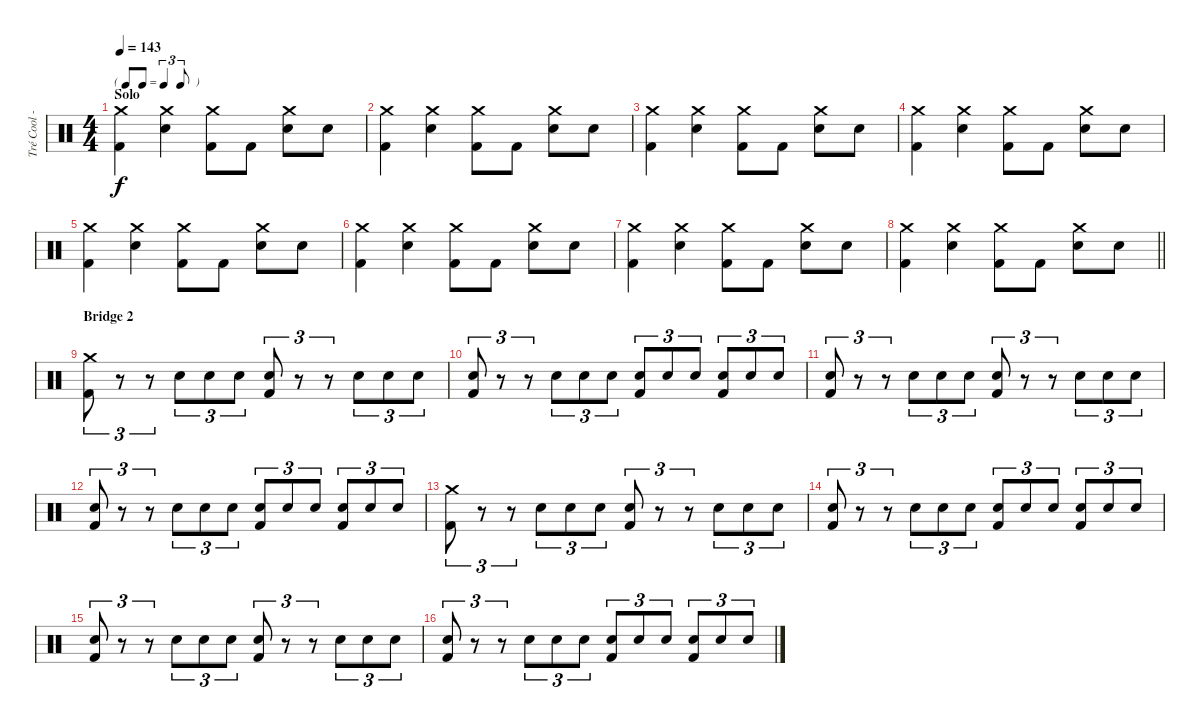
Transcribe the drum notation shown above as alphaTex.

\track ("Tré Cool - Drums" "Tré Cool -") {instrument percussion}
\staff {score}
\articulation defaults
\ts (4 4)
\tf triplet8th
\section ("" "Solo")
\tempo 143
\clef neutral
\ks c
("Crash medium (hit)" "Kick (hit) 2").4{dy f} ("Crash medium (hit)" "Electric Snare (hit)").4 ("Crash medium (hit)" "Kick (hit) 2").8 "Kick (hit) 2".8 ("Crash medium (hit)" "Electric Snare (hit)").8 "Electric Snare (hit)".8 |
("Crash medium (hit)" "Kick (hit) 2").4 ("Crash medium (hit)" "Electric Snare (hit)").4 ("Crash medium (hit)" "Kick (hit) 2").8 "Kick (hit) 2".8 ("Crash medium (hit)" "Electric Snare (hit)").8 "Electric Snare (hit)".8 |
("Crash medium (hit)" "Kick (hit) 2").4 ("Crash medium (hit)" "Electric Snare (hit)").4 ("Crash medium (hit)" "Kick (hit) 2").8 "Kick (hit) 2".8 ("Crash medium (hit)" "Electric Snare (hit)").8 "Electric Snare (hit)".8 |
("Crash medium (hit)" "Kick (hit) 2").4 ("Crash medium (hit)" "Electric Snare (hit)").4 ("Crash medium (hit)" "Kick (hit) 2").8 "Kick (hit) 2".8 ("Crash medium (hit)" "Electric Snare (hit)").8 "Electric Snare (hit)".8 |
("Crash medium (hit)" "Kick (hit) 2").4 ("Crash medium (hit)" "Electric Snare (hit)").4 ("Crash medium (hit)" "Kick (hit) 2").8 "Kick (hit) 2".8 ("Crash medium (hit)" "Electric Snare (hit)").8 "Electric Snare (hit)".8 |
("Crash medium (hit)" "Kick (hit) 2").4 ("Crash medium (hit)" "Electric Snare (hit)").4 ("Crash medium (hit)" "Kick (hit) 2").8 "Kick (hit) 2".8 ("Crash medium (hit)" "Electric Snare (hit)").8 "Electric Snare (hit)".8 |
("Crash medium (hit)" "Kick (hit) 2").4 ("Crash medium (hit)" "Electric Snare (hit)").4 ("Crash medium (hit)" "Kick (hit) 2").8 "Kick (hit) 2".8 ("Crash medium (hit)" "Electric Snare (hit)").8 "Electric Snare (hit)".8 |
\barLineRight lightlight
("Crash medium (hit)" "Kick (hit) 2").4 ("Crash medium (hit)" "Electric Snare (hit)").4 ("Crash medium (hit)" "Kick (hit) 2").8 "Kick (hit) 2".8 ("Crash medium (hit)" "Electric Snare (hit)").8 "Electric Snare (hit)".8 |
\section ("" "Bridge 2")
("Crash medium (hit)" "Kick (hit) 2").8{tu (3 2)} r.8{tu (3 2)} r.8{tu (3 2) volume 10} "Electric Snare (hit)".8{tu (3 2)} "Electric Snare (hit)".8{tu (3 2)} "Electric Snare (hit)".8{tu (3 2)} ("Electric Snare (hit)" "Kick (hit) 2").8{tu (3 2)} r.8{tu (3 2)} r.8{tu (3 2)} "Electric Snare (hit)".8{tu (3 2)} "Electric Snare (hit)".8{tu (3 2)} "Electric Snare (hit)".8{tu (3 2)} |
("Electric Snare (hit)" "Kick (hit) 2").8{tu (3 2)} r.8{tu (3 2)} r.8{tu (3 2)} "Electric Snare (hit)".8{tu (3 2)} "Electric Snare (hit)".8{tu (3 2)} "Electric Snare (hit)".8{tu (3 2)} ("Electric Snare (hit)" "Kick (hit) 2").8{tu (3 2)} "Electric Snare (hit)".8{tu (3 2)} "Electric Snare (hit)".8{tu (3 2)} ("Electric Snare (hit)" "Kick (hit) 2").8{tu (3 2)} "Electric Snare (hit)".8{tu (3 2)} "Electric Snare (hit)".8{tu (3 2)} |
("Electric Snare (hit)" "Kick (hit) 2").8{tu (3 2)} r.8{tu (3 2)} r.8{tu (3 2)} "Electric Snare (hit)".8{tu (3 2)} "Electric Snare (hit)".8{tu (3 2)} "Electric Snare (hit)".8{tu (3 2)} ("Electric Snare (hit)" "Kick (hit) 2").8{tu (3 2)} r.8{tu (3 2)} r.8{tu (3 2)} "Electric Snare (hit)".8{tu (3 2)} "Electric Snare (hit)".8{tu (3 2)} "Electric Snare (hit)".8{tu (3 2)} |
("Electric Snare (hit)" "Kick (hit) 2").8{tu (3 2)} r.8{tu (3 2)} r.8{tu (3 2)} "Electric Snare (hit)".8{tu (3 2)} "Electric Snare (hit)".8{tu (3 2)} "Electric Snare (hit)".8{tu (3 2)} ("Electric Snare (hit)" "Kick (hit) 2").8{tu (3 2)} "Electric Snare (hit)".8{tu (3 2)} "Electric Snare (hit)".8{tu (3 2)} ("Electric Snare (hit)" "Kick (hit) 2").8{tu (3 2)} "Electric Snare (hit)".8{tu (3 2)} "Electric Snare (hit)".8{tu (3 2)} |
("Crash medium (hit)" "Kick (hit) 2").8{tu (3 2)} r.8{tu (3 2)} r.8{tu (3 2) volume 10} "Electric Snare (hit)".8{tu (3 2)} "Electric Snare (hit)".8{tu (3 2)} "Electric Snare (hit)".8{tu (3 2)} ("Electric Snare (hit)" "Kick (hit) 2").8{tu (3 2)} r.8{tu (3 2)} r.8{tu (3 2)} "Electric Snare (hit)".8{tu (3 2)} "Electric Snare (hit)".8{tu (3 2)} "Electric Snare (hit)".8{tu (3 2)} |
("Electric Snare (hit)" "Kick (hit) 2").8{tu (3 2)} r.8{tu (3 2)} r.8{tu (3 2)} "Electric Snare (hit)".8{tu (3 2)} "Electric Snare (hit)".8{tu (3 2)} "Electric Snare (hit)".8{tu (3 2)} ("Electric Snare (hit)" "Kick (hit) 2").8{tu (3 2)} "Electric Snare (hit)".8{tu (3 2)} "Electric Snare (hit)".8{tu (3 2)} ("Electric Snare (hit)" "Kick (hit) 2").8{tu (3 2)} "Electric Snare (hit)".8{tu (3 2)} "Electric Snare (hit)".8{tu (3 2)} |
("Electric Snare (hit)" "Kick (hit) 2").8{tu (3 2)} r.8{tu (3 2)} r.8{tu (3 2)} "Electric Snare (hit)".8{tu (3 2)} "Electric Snare (hit)".8{tu (3 2)} "Electric Snare (hit)".8{tu (3 2)} ("Electric Snare (hit)" "Kick (hit) 2").8{tu (3 2)} r.8{tu (3 2)} r.8{tu (3 2)} "Electric Snare (hit)".8{tu (3 2)} "Electric Snare (hit)".8{tu (3 2)} "Electric Snare (hit)".8{tu (3 2)} |
("Electric Snare (hit)" "Kick (hit) 2").8{tu (3 2)} r.8{tu (3 2)} r.8{tu (3 2)} "Electric Snare (hit)".8{tu (3 2)} "Electric Snare (hit)".8{tu (3 2)} "Electric Snare (hit)".8{tu (3 2)} ("Electric Snare (hit)" "Kick (hit) 2").8{tu (3 2)} "Electric Snare (hit)".8{tu (3 2)} "Electric Snare (hit)".8{tu (3 2)} ("Electric Snare (hit)" "Kick (hit) 2").8{tu (3 2)} "Electric Snare (hit)".8{tu (3 2)} "Electric Snare (hit)".8{tu (3 2)}
